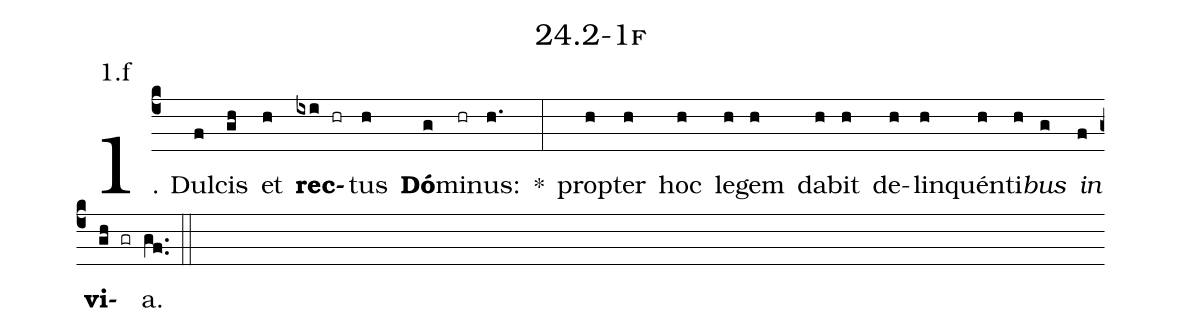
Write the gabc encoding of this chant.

name: 24.2-1f;
annotation: 1.f;
%%
(c4)1. Dul(f)cis(gh) et(h) <b>rec</b>(ixi hr)tus(h) <b>Dó</b>(g)mi(hr)nus:(h.) *(:) prop(h)ter(h) hoc(h) le(h)gem(h) da(h)bit(h) de(h)lin(h)quén(h)ti(h)<i>bus</i>(g) <i>in</i>(f) <b>vi</b>(gh gr)a.(gf..) (::)


%E(h) u(h) o(g) u(f) a(gh) e.(gf..) (::)
